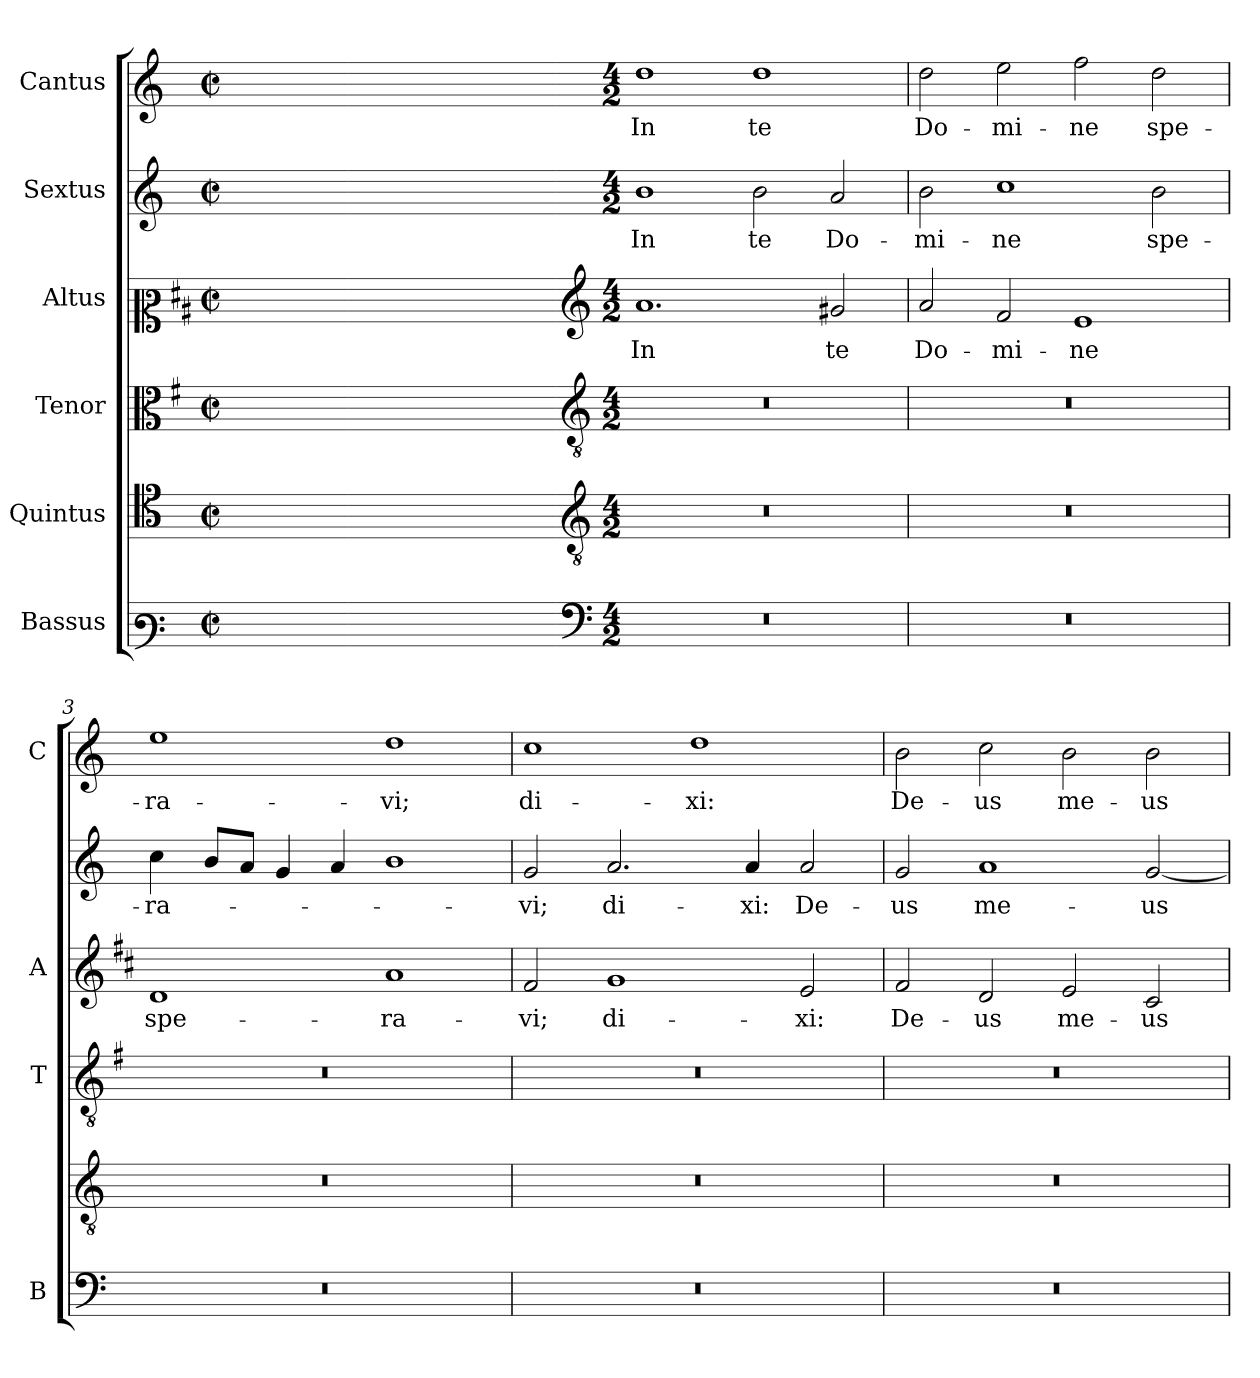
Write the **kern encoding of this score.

**kern	**kern	**kern	**kern	**text	**kern	**text	**kern	**text
*part6	*part5	*part4	*part3	*part3	*part2	*part2	*part1	*part1
*staff6	*staff5	*staff4	*staff3	*staff3	*staff2	*staff2	*staff1	*staff1
*I"Bassus	*I"Quintus	*I"Tenor	*I"Altus	*	*I"Sextus	*	*I"Cantus	*
*I'B	*	*I'T	*I'A	*	*	*	*I'C	*
*clefF3	*clefC4	*clefC3	*clefC2	*	*clefG2	*	*clefG2	*
*	*	*ITrd4c7	*ITrd1c2	*	*	*	*	*
*k[]	*k[]	*k[]	*k[]	*	*k[]	*	*k[]	*
*C:	*C:	*C:	*C:	*	*C:	*	*C:	*
*M2/2	*M2/2	*M2/2	*M2/2	*	*M2/2	*	*M2/2	*
*met(c|)	*met(c|)	*met(c|)	*met(c|)	*	*met(c|)	*	*met(c|)	*
=	=	=	=	=	=	=	=	=
1ryy	1ryy	1ryy	1ryy	.	1ryy	.	1ryy	.
=1X-	=1X-	=1X-	=1X-	=1X-	=1X-	=1X-	=1X-	=1X-
4ryy	4ryy	4ryy	4ryy	.	4ryy	.	4ryy	.
4ryy	4ryy	4ryy	4ryy	.	4ryy	.	4ryy	.
4ryy	4ryy	4ryy	4ryy	.	4ryy	.	4ryy	.
4ryy	4ryy	4ryy	4ryy	.	4ryy	.	4ryy	.
=1-	=1-	=1-	=1-	=1-	=1-	=1-	=1-	=1-
*clefF4	*clefGv2	*clefGv2	*clefG2	*	*	*	*	*
*M4/2	*M4/2	*M4/2	*M4/2	*	*M4/2	*	*M4/2	*
!	!	!	!	!LO:LY:b	!	!LO:LY:b	!	!LO:LY:b
0r	0r	0r	1.g	In	1b	In	1dd	In
!	!	!	!	!	!	!LO:LY:b	!	!LO:LY:b
.	.	.	.	.	2b\	te	1dd	te
!	!	!	!	!LO:LY:b	!	!LO:LY:b	!	!
.	.	.	2f#X/	te	2a/	Do-	.	.
=2	=2	=2	=2	=2	=2	=2	=2	=2
!	!	!	!	!LO:LY:b	!	!LO:LY:b	!	!LO:LY:b
0r	0r	0r	2g/	Do-	2b\	-mi-	2dd\	Do-
!	!	!	!	!LO:LY:b	!	!LO:LY:b	!	!LO:LY:b
.	.	.	2e/	-mi-	1cc	-ne	2ee\	-mi-
!	!	!	!	!LO:LY:b	!	!	!	!LO:LY:b
.	.	.	1d	-ne	.	.	2ff\	-ne
!	!	!	!	!	!	!LO:LY:b	!	!LO:LY:b
.	.	.	.	.	2b\	spe-	2dd\	spe-
=3	=3	=3	=3	=3	=3	=3	=3	=3
!	!	!	!	!LO:LY:b	!	!LO:LY:b	!	!LO:LY:b
0r	0r	0r	1c	spe-	4cc\	-ra-	1ee	-ra-
.	.	.	.	.	8b/L	.	.	.
.	.	.	.	.	8a/J	.	.	.
.	.	.	.	.	4g/	.	.	.
.	.	.	.	.	4a/	.	.	.
!	!	!	!	!LO:LY:b	!	!	!	!LO:LY:b
.	.	.	1g	-ra-	1b	.	1dd	-vi;
=4	=4	=4	=4	=4	=4	=4	=4	=4
!	!	!	!	!LO:LY:b	!	!LO:LY:b	!	!LO:LY:b
0r	0r	0r	2e/	-vi;	2g/	-vi;	1cc	di-
!	!	!	!	!LO:LY:b	!	!LO:LY:b	!	!
.	.	.	1f	di-	2.a/	di-	.	.
!	!	!	!	!	!	!	!	!LO:LY:b
.	.	.	.	.	.	.	1dd	-xi:
!	!	!	!	!	!	!LO:LY:b	!	!
.	.	.	.	.	4a/	-xi:	.	.
!	!	!	!	!LO:LY:b	!	!LO:LY:b	!	!
.	.	.	2d/	-xi:	2a/	De-	.	.
=5	=5	=5	=5	=5	=5	=5	=5	=5
!	!	!	!	!LO:LY:b	!	!LO:LY:b	!	!LO:LY:b
0r	0r	0r	2e/	De-	2g/	-us	2b\	De-
!	!	!	!	!LO:LY:b	!	!LO:LY:b	!	!LO:LY:b
.	.	.	2c/	-us	1a	me-	2cc\	-us
!	!	!	!	!LO:LY:b	!	!	!	!LO:LY:b
.	.	.	2d/	me-	.	.	2b\	me-
!	!	!	!	!LO:LY:b	!	!LO:LY:b	!	!LO:LY:b
.	.	.	2B/	-us	[2g/	-us	2b\	-us
=	=	=	=	=	=	=	=	=
*-	*-	*-	*-	*-	*-	*-	*-	*-
